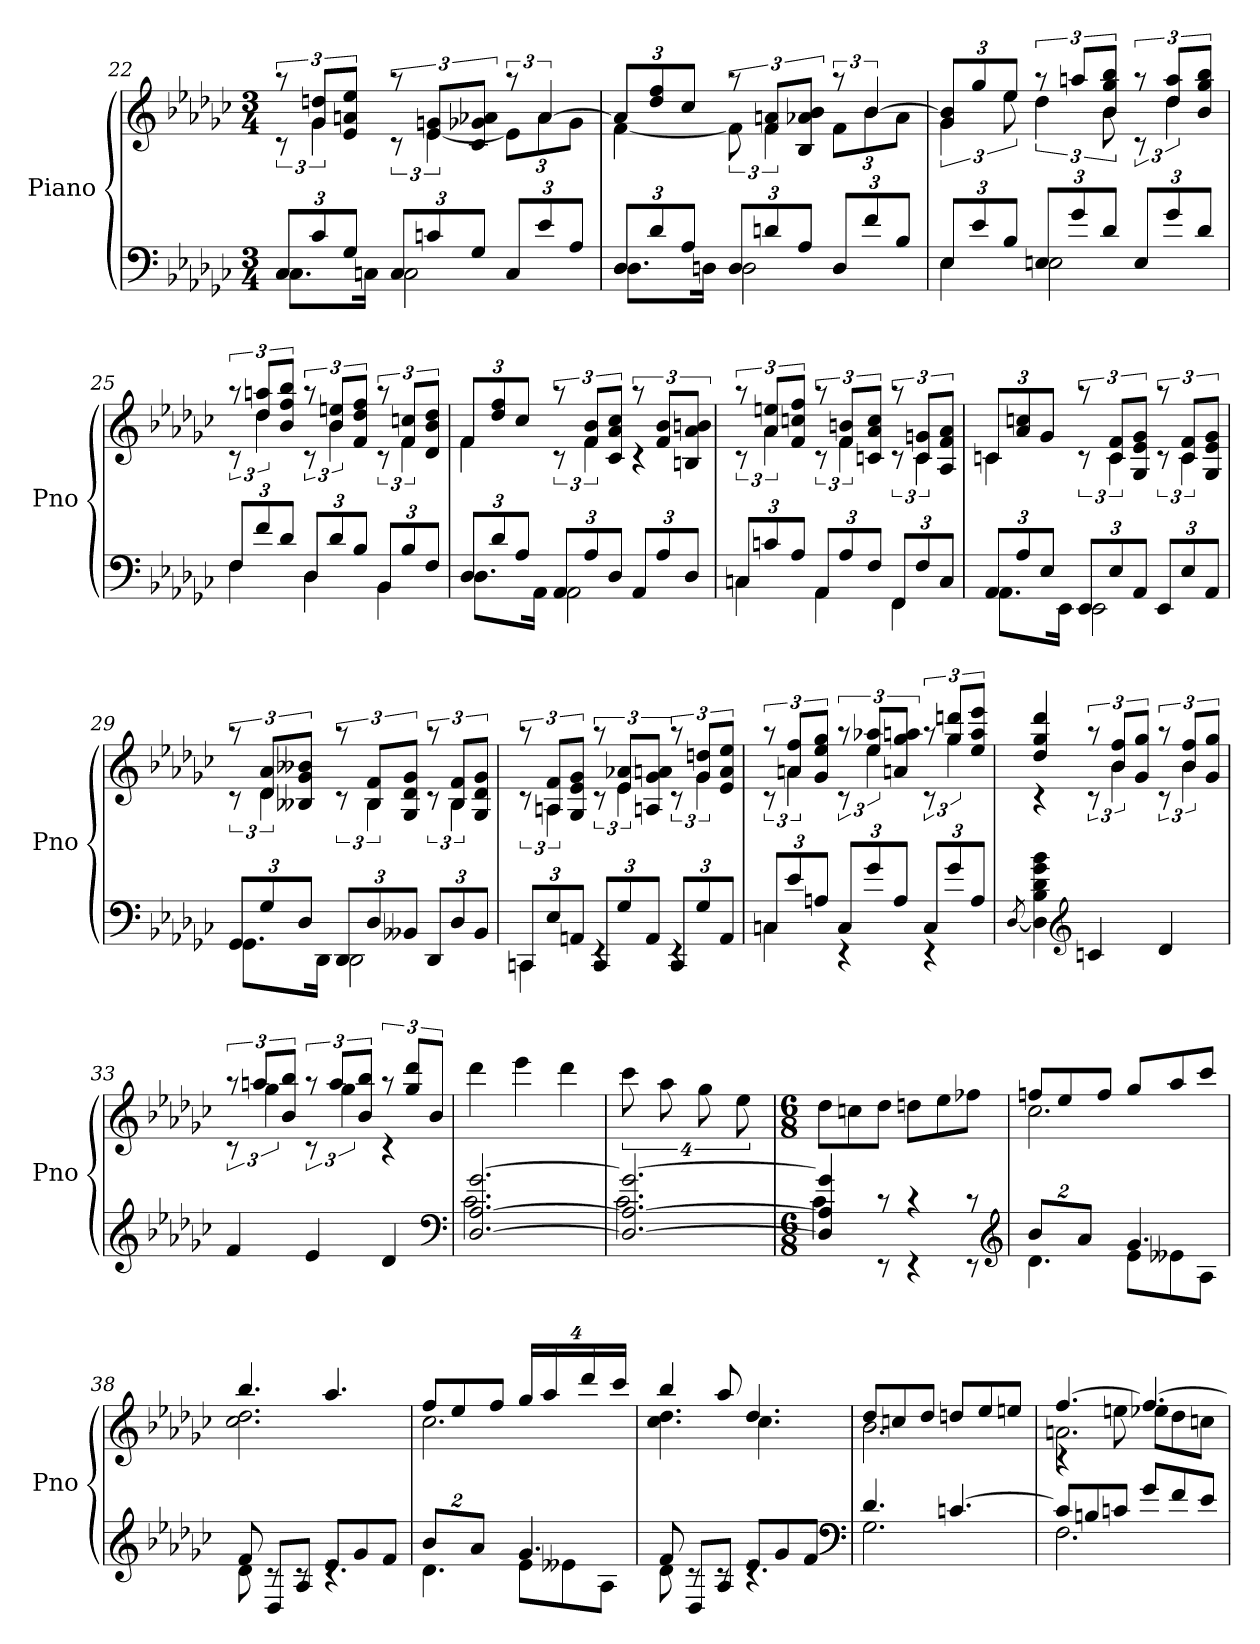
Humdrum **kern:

**kern	**kern
*part1	*part1
*staff2	*staff1
*I"Piano	*
*I'Pno	*
*clefF4	*clefG2
*k[b-e-a-d-g-c-]	*k[b-e-a-d-g-c-]
*e-:	*e-:
*M3/4	*M3/4
=22	=22
*^	*^
12C-L	8.C-L	12raa	12rc
12c-	.	12g- 12ddnL	6g-
12G-J	.	12e- 12an 12ee-J	.
.	16CnJk	.	.
12CL	2C	12raa	12rc
12cn	.	12e- 12gnL	[6e-
12G-J	.	12c- 12g-X 12a-XJ	.
12CL	.	12raa	12e-L]
12e-	.	[6a-	12a-
12A-J	.	.	12g-J
=23	=23	=23	=23
12D-L	8.D-L	12a-L]	[4f
12d-	.	12dd- 12ff	.
12A-J	.	12cc-J	.
.	16DnJk	.	.
12DL	2D	12raa	12f]
12dn	.	12f 12anL	6f
12A-J	.	12B- 12a-X 12b-J	.
12DL	.	12raa	12fL
12f	.	[6b-	12b-
12B-J	.	.	12a-J
=24	=24	=24	=24
12E-L	4E-	12g- 12b-]L	6g-
12e-	.	12gg-	.
12B-J	.	12ee-J	12ee-
12EnL	2E	12raa	6dd-
12g-	.	12aanL	.
12d-J	.	12b- 12gg- 12bb-J	12b-
12EL	.	12raa	12rc
12g-	.	12dd- 12aaL	6dd-
12d-J	.	12b- 12gg- 12bb-J	.
=25	=25	=25	=25
12FL	4F	12raa	12rc
12f	.	12dd- 12aanL	6dd-
12d-J	.	12b- 12ff 12bb-J	.
12D-L	4D-	12raa	12rc
12d-	.	12b- 12eenL	6b-
12B-J	.	12f 12dd- 12ffJ	.
12BB-L	4BB-	12raa	12rc
12B-	.	12f 12ccnL	6f
12FJ	.	12d- 12b- 12dd-J	.
=26	=26	=26	=26
12D-L	8.D-L	12fL	4f
12d-	.	12dd- 12ff	.
12A-J	.	12cc-J	.
.	16AA-Jk	.	.
12AA-L	2AA-	12raa	12rc
12A-	.	12f 12b-L	6f
12D-J	.	12c- 12a- 12cc-J	.
12AA-L	.	12raa	4rc
12A-	.	12f 12b-L	.
12D-J	.	12Bn 12a- 12bnJ	.
=27	=27	=27	=27
12CnL	4C	12raa	12rc
12cn	.	12a- 12eenL	6a-
12A-J	.	12f 12ccn 12ffJ	.
12AA-L	4AA-	12raa	12rc
12A-	.	12f 12bnL	6f
12FJ	.	12cn 12a- 12ccJ	.
12FFL	4FF	12raa	12rc
12F	.	12c 12gnL	6c
12CJ	.	12A- 12f 12a-J	.
=28	=28	=28	=28
12AA-L	8.AA-L	12cnL	4c
12A-	.	12a- 12ccn	.
12E-J	.	12g-J	.
.	16EE-Jk	.	.
12EE-L	2EE-	12raa	12rc
12E-	.	12c 12fL	6c
12AA-J	.	12G- 12e- 12g-J	.
12EE-L	.	12raa	12rc
12E-	.	12c 12fL	6c
12AA-J	.	12G- 12e- 12g-J	.
=29	=29	=29	=29
12GG-L	8.GG-L	12raa	12rc
12G-	.	12d- 12a-L	6d-
12D-J	.	12B--X 12g- 12b--XJ	.
.	16DD-Jk	.	.
12DD-L	2DD-	12raa	12rc
12D-	.	12B-- 12fL	6B--
12BB--XJ	.	12G- 12d- 12g-J	.
12DD-L	.	12raa	12rc
12D-	.	12B-- 12fL	6B--
12BB--J	.	12G- 12d- 12g-J	.
=30	=30	=30	=30
12CCnL	4CC	12raa	12rc
12E-	.	12An 12fL	6A
12AAnJ	.	12G- 12e- 12g-J	.
12CCL	4rEE	12raa	12rc
12G-	.	12e- 12a-XL	6e-
12AAJ	.	12An 12g- 12anJ	.
12CCL	4rEE	12raa	12rc
12G-	.	12g- 12ddnL	6g-
12AAJ	.	12e- 12a 12ee-J	.
=31	=31	=31	=31
12CnL	4C	12raa	12rc
12e-	.	12an 12ffL	6a
12AnJ	.	12g- 12ee- 12gg-J	.
12CL	4rEE	12raa	12rc
12g-	.	12ee- 12aa-XL	6ee-
12AJ	.	12an 12gg- 12aanJ	.
12CL	4rEE	12raa	12rc
12g-	.	12gg- 12dddnL	6gg-
12AJ	.	12ee- 12aa 12eee-J	.
*v	*v	*	*
=32	=32	=32
[8qD-/	.	.
4D-] 4B- 4d- 4g- 4b-	4dd- 4gg- 4ddd-	4rc
*clefG2	*	*
4cn	12raa	12rc
.	12b- 12ffL	6b-
.	12g- 12gg-J	.
4d-	12raa	12rc
.	12b- 12ffL	6b-
.	12g- 12gg-J	.
=33	=33	=33
4f	12raa	12rc
.	12aanL	6gg-
.	12b- 12bb-J	.
4e-	12raa	12rc
.	12aaL	6gg-
.	12b- 12bb-J	.
4d-	12raa	4rc
.	12gg- 12ddd-L	.
.	12b-J	.
*	*v	*v
*clefF4	*
=34	=34
*^	*
[2.D- [2.A- [2.g-	2.c-	4ddd-
.	.	4eee-
.	.	4ddd-
=35	=35	=35
2.D-_ 2.A-_ 2.g-_	2.c-	16%3ccc-
.	.	16%3aa-
.	.	16%3gg-
.	.	16%3ee-
=36	=36	=36
*M6/8	*	*M6/8
4D-] 4A-] 4g-]	4c-	8dd-L
.	.	8ccn
8rc	8rEE	8dd-J
4rc	4rEE	8ddnL
.	.	8ee-
8rc	8rEE	8ff-XJ
*clefG2	*	*
=37	=37	=37
*	*	*^
16%3b-L	4.d-	8ffnL	2.cc-
.	.	8ee-	.
16%3a-J	.	.	.
.	.	8ffJ	.
4.g-	8e-L	8gg-L	.
.	8e--X	8aa-	.
.	8A-J	8ccc-J	.
=38	=38	=38	=38
8f	8d-	4.bb-	2.cc- 2.dd-
8D-L	8rc	.	.
8A-J	8rc	.	.
8e-L	4.rc	4.aa-	.
8g-	.	.	.
8fJ	.	.	.
=39	=39	=39	=39
16%3b-L	4.d-	8ffL	2.cc-
.	.	8ee-	.
16%3a-J	.	.	.
.	.	8ffJ	.
4.g-	8e-L	32%3gg-LL	.
.	.	32%3aa-	.
.	8e--X	.	.
.	.	32%3ddd-	.
.	8A-J	.	.
.	.	32%3ccc-JJ	.
=40	=40	=40	=40
8f	8d-	4bb-	4.cc- 4.dd-
8D-L	8rc	.	.
8A-J	8rc	8aa-	.
8e-L	4.rc	4.dd-	4.cc-
8g-	.	.	.
8fJ	.	.	.
*clefF4	*	*	*
=41	=41	=41	=41
4.d-	2.G-	8dd-L	2.b-
.	.	8ccn	.
.	.	8dd-J	.
[4.cn	.	8ddnL	.
.	.	8ee-	.
.	.	8eenJ	.
=42	=42	=42	=42
*	*	*	*^
8cL]	2.F	[4.ff	4rc	2.an\
8Bn	.	.	.	.
8cnJ	.	.	8een	.
8g-L	.	4.ff_	8ee-XL	.
8f	.	.	8dd-	.
8e-J	.	.	8ccnJ	.
*v	*v	*	*	*
*	*v	*v	*v
=	=
*-	*-
